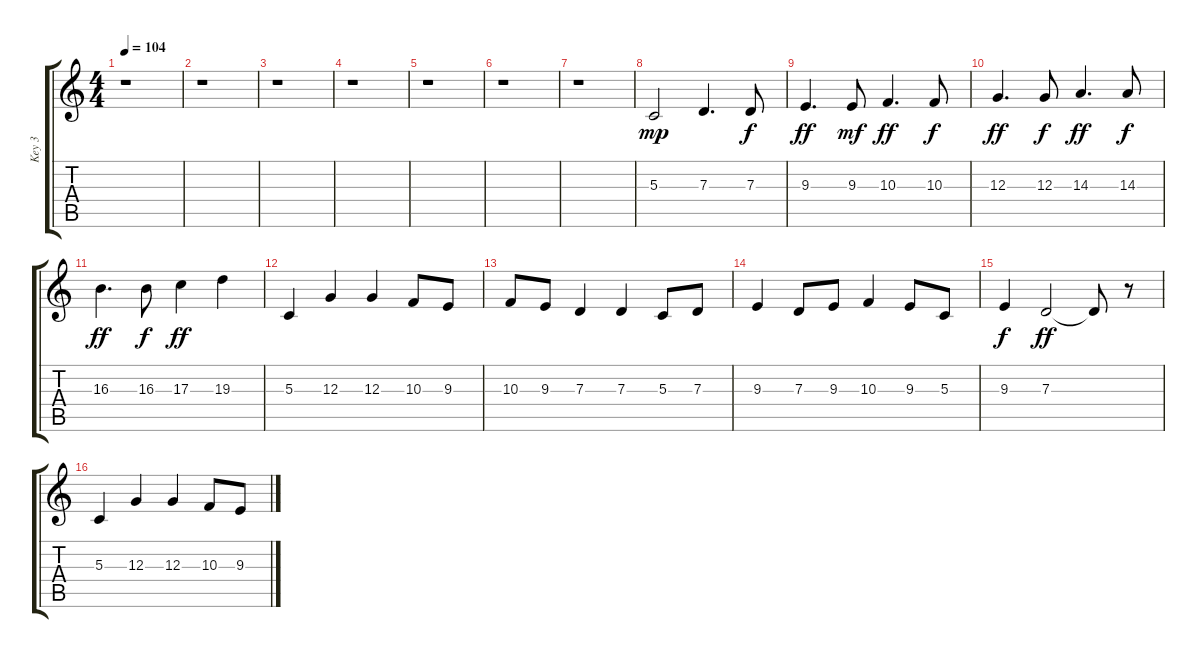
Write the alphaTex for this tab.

\track ("Key 3" "Key 3") {instrument harpsichord}
\staff {score tabs}
\tuning (E4 B3 G3 D3 A2 E2) {hide}
\ts (4 4)
\tempo 104
\clef g2
\ks c
r.1{dy ff} |
r.1 |
r.1 |
r.1 |
r.1 |
r.1 |
r.1 |
5.3.2{dy mp} 7.3.4{d} 7.3.8{dy f} |
9.3.4{d dy ff} 9.3.8{dy mf} 10.3.4{d dy ff} 10.3.8{dy f} |
12.3.4{d dy ff} 12.3.8{dy f} 14.3.4{d dy ff} 14.3.8{dy f} |
16.3.4{d dy ff} 16.3.8{dy f} 17.3.4{dy ff} 19.3.4 |
5.3.4{instrument musicbox} 12.3.4 12.3.4 10.3.8 9.3.8 |
10.3.8 9.3.8 7.3.4 7.3.4 5.3.8 7.3.8 |
9.3.4 7.3.8 9.3.8 10.3.4 9.3.8 5.3.8 |
9.3.4{dy f} 7.3.2{dy ff} 7.3{t}.8 r.8 |
5.3.4 12.3.4 12.3.4 10.3.8 9.3.8
